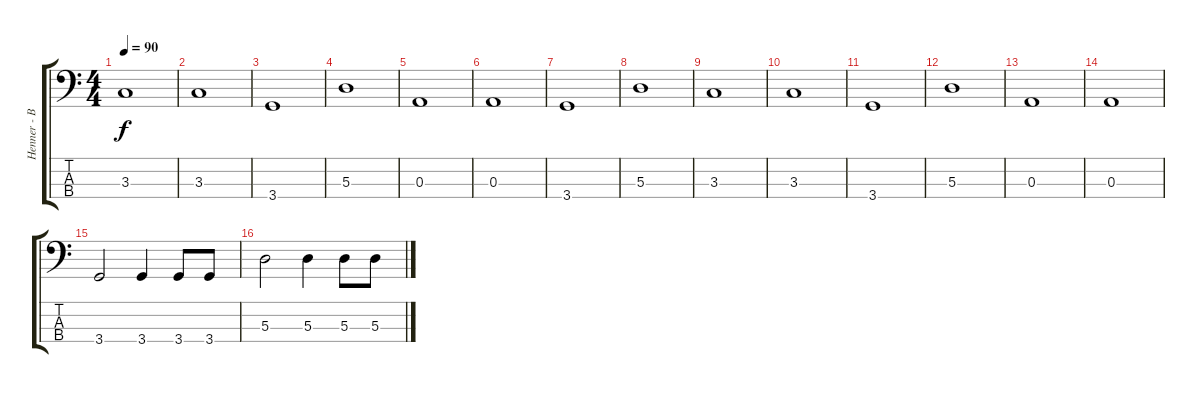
\track ("Henner - Bass" "Henner - B") {instrument electricbassfinger}
\staff {score tabs}
\tuning (G2 D2 A1 E1) {hide}
\ts (4 4)
\tempo 90
\clef f4
\ks c
3.3.1{dy f} |
3.3.1 |
3.4.1 |
5.3.1 |
0.3.1 |
0.3.1 |
3.4.1 |
5.3.1 |
3.3.1 |
3.3.1 |
3.4.1 |
5.3.1 |
0.3.1 |
0.3.1 |
3.4.2 3.4.4 3.4.8 3.4.8 |
5.3.2 5.3.4 5.3.8 5.3.8
